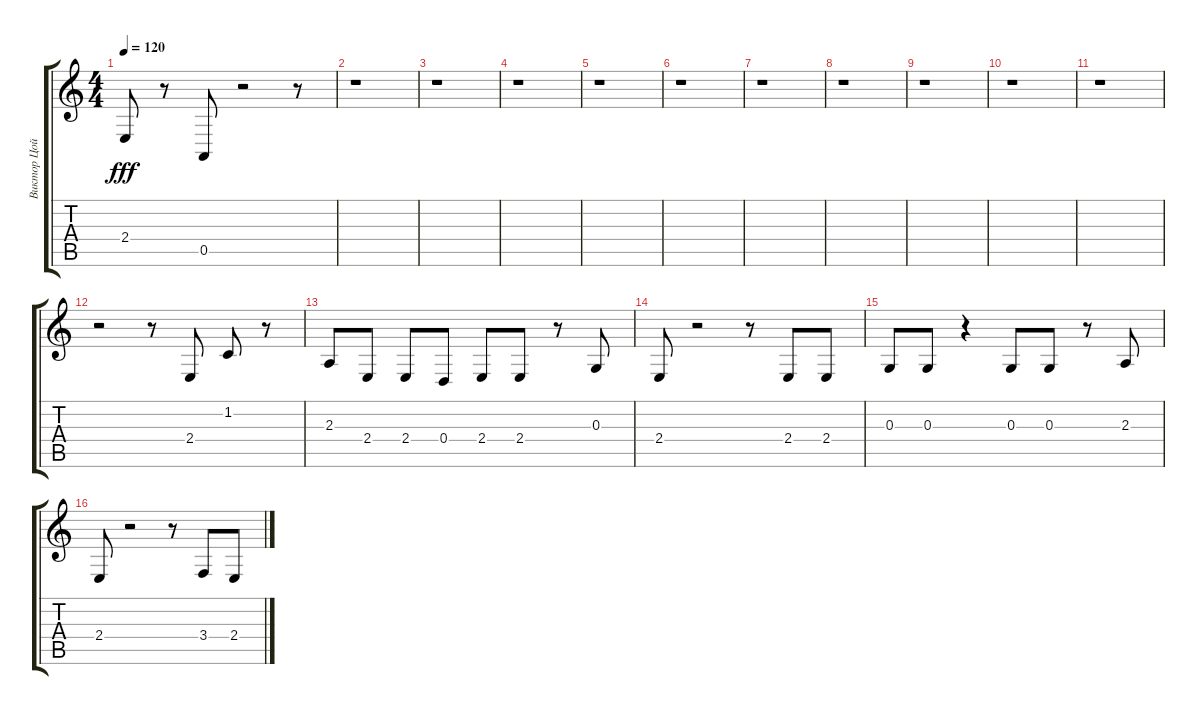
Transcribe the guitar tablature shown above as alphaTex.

\track ("Виктор Цой (вокал)" "Виктор Цой") {instrument clavinet}
\staff {score tabs}
\tuning (E4 B3 G3 D3 A2 E2) {hide}
\ts (4 4)
\tempo 120
\clef g2
\ks c
2.4.8{dy fff} r.8 0.5.8 r.2 r.8 |
r.1 |
r.1 |
r.1 |
r.1 |
r.1 |
r.1 |
r.1 |
r.1 |
r.1 |
r.1 |
r.2 r.8 2.4.8 1.2.8 r.8 |
2.3.8 2.4.8 2.4.8 0.4.8 2.4.8 2.4.8 r.8 0.3.8 |
2.4.8 r.2 r.8 2.4.8 2.4.8 |
0.3.8 0.3.8 r.4 0.3.8 0.3.8 r.8 2.3.8 |
2.4.8 r.2 r.8 3.4.8 2.4.8
